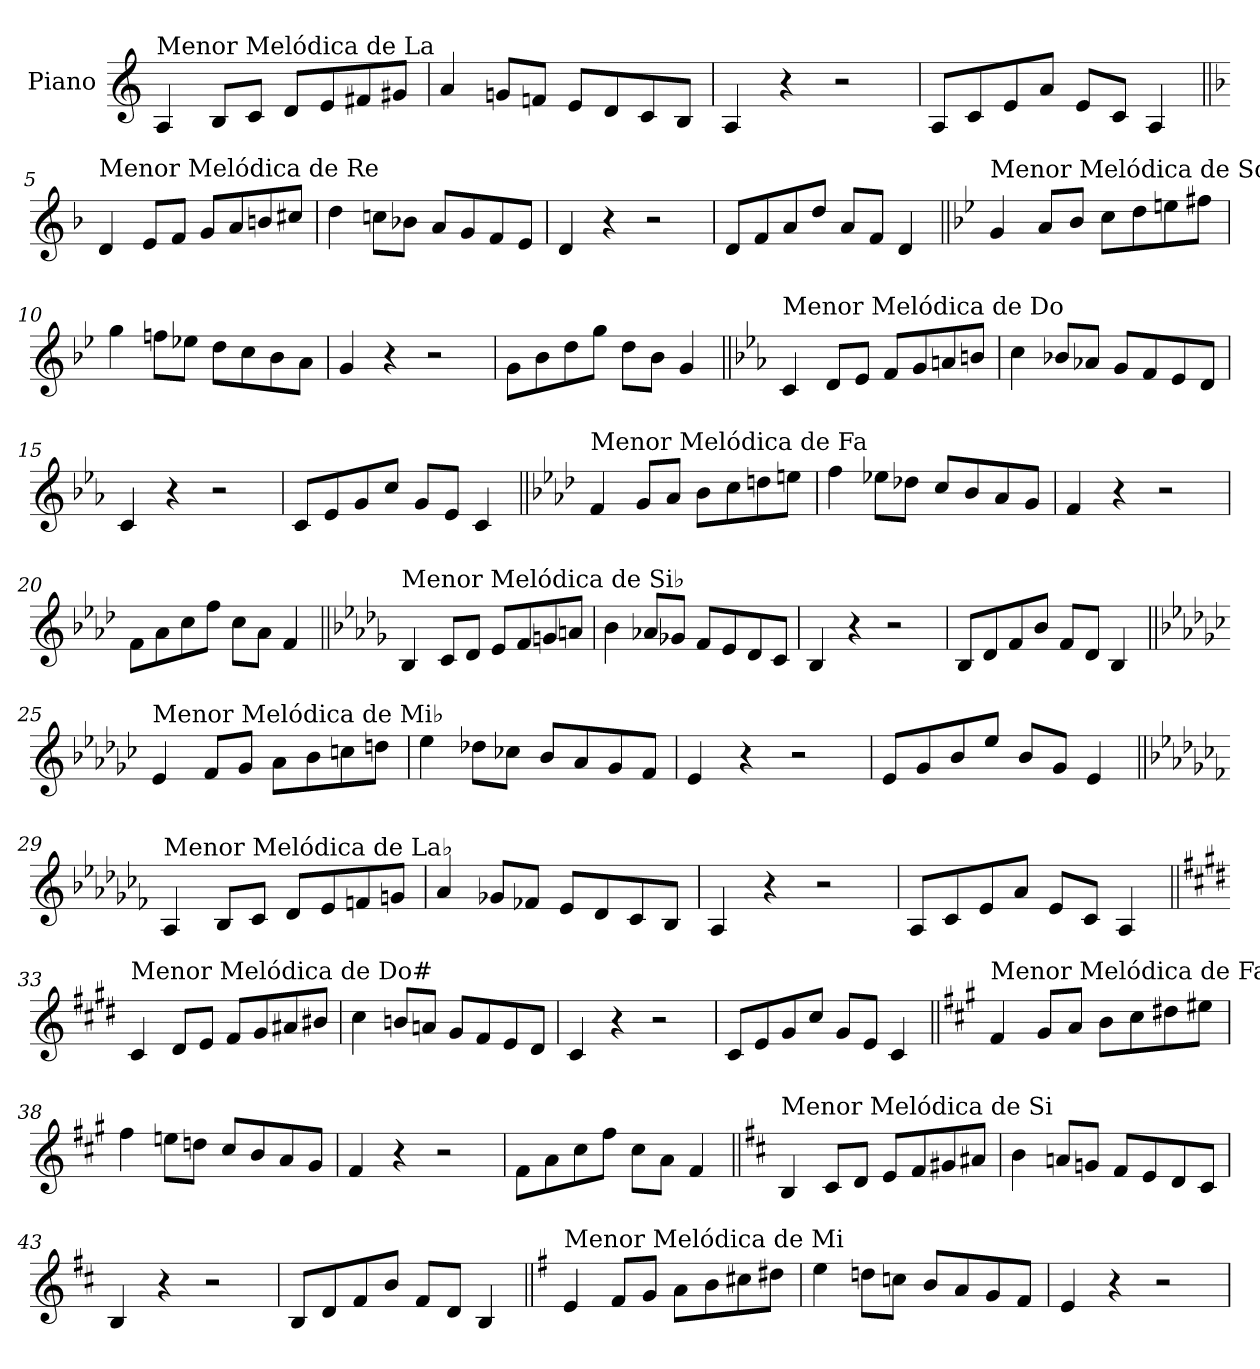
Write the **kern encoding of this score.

**kern
*part1
*staff1
*I"Piano
*I'Pno.
*clefG2
*k[]
=1
!LO:TX:a:t=Menor Melódica de La
4A/
8B/L
8c/J
8d/L
8e/
8f#X/
8g#X/J
=2
4a/
8gn/L
8fn/J
8e/L
8d/
8c/
8B/J
=3
4A/
4r
2r
=4
8A/L
8c/
8e/
8a/J
8e/L
8c/J
4A/
!!LO:LB:g=z
=5||
*k[b-]
!LO:TX:a:t=Menor Melódica de Re
4d/
8e/L
8f/J
8g/L
8a/
8bn/
8cc#X/J
=6
4dd\
8ccn\L
8b-X\J
8a/L
8g/
8f/
8e/J
=7
4d/
4r
2r
=8
8d/L
8f/
8a/
8dd/J
8a/L
8f/J
4d/
!!LO:LB:g=z
=9||
*k[b-e-]
!LO:TX:a:t=Menor Melódica de Sol
4g/
8a/L
8b-/J
8cc\L
8dd\
8een\
8ff#X\J
=10
4gg\
8ffn\L
8ee-X\J
8dd\L
8cc\
8b-\
8a\J
=11
4g/
4r
2r
=12
8g\L
8b-\
8dd\
8gg\J
8dd\L
8b-\J
4g/
!!LO:LB:g=z
=13||
*k[b-e-a-]
!LO:TX:a:t=Menor Melódica de Do
4c/
8d/L
8e-/J
8f/L
8g/
8an/
8bn/J
=14
4cc\
8b-X/L
8a-X/J
8g/L
8f/
8e-/
8d/J
=15
4c/
4r
2r
=16
8c/L
8e-/
8g/
8cc/J
8g/L
8e-/J
4c/
!!LO:LB:g=z
=17||
*k[b-e-a-d-]
!LO:TX:a:t=Menor Melódica de Fa
4f/
8g/L
8a-/J
8b-\L
8cc\
8ddn\
8een\J
=18
4ff\
8ee-X\L
8dd-X\J
8cc/L
8b-/
8a-/
8g/J
=19
4f/
4r
2r
=20
8f\L
8a-\
8cc\
8ff\J
8cc\L
8a-\J
4f/
!!LO:LB:g=z
=21||
*k[b-e-a-d-g-]
!LO:TX:a:t=Menor Melódica de Si♭
4B-/
8c/L
8d-/J
8e-/L
8f/
8gn/
8an/J
=22
4b-\
8a-X/L
8g-X/J
8f/L
8e-/
8d-/
8c/J
=23
4B-/
4r
2r
=24
8B-/L
8d-/
8f/
8b-/J
8f/L
8d-/J
4B-/
!!LO:LB:g=z
=25||
*k[b-e-a-d-g-c-]
!LO:TX:a:t=Menor Melódica de Mi♭
4e-/
8f/L
8g-/J
8a-\L
8b-\
8ccn\
8ddn\J
=26
4ee-\
8dd-X\L
8cc-X\J
8b-/L
8a-/
8g-/
8f/J
=27
4e-/
4r
2r
=28
8e-/L
8g-/
8b-/
8ee-/J
8b-/L
8g-/J
4e-/
!!LO:LB:g=z
=29||
*k[b-e-a-d-g-c-f-]
!LO:TX:a:t=Menor Melódica de La♭
4A-/
8B-/L
8c-/J
8d-/L
8e-/
8fn/
8gn/J
=30
4a-/
8g-X/L
8f-X/J
8e-/L
8d-/
8c-/
8B-/J
=31
4A-/
4r
2r
=32
8A-/L
8c-/
8e-/
8a-/J
8e-/L
8c-/J
4A-/
!!LO:LB:g=z
=33||
*k[f#c#g#d#]
!LO:TX:a:t=Menor Melódica de Do#
4c#/
8d#/L
8e/J
8f#/L
8g#/
8a#X/
8b#X/J
=34
4cc#\
8bn/L
8an/J
8g#/L
8f#/
8e/
8d#/J
=35
4c#/
4r
2r
=36
8c#/L
8e/
8g#/
8cc#/J
8g#/L
8e/J
4c#/
!!LO:LB:g=z
=37||
*k[f#c#g#]
!LO:TX:a:t=Menor Melódica de Fa#
4f#/
8g#/L
8a/J
8b\L
8cc#\
8dd#X\
8ee#X\J
=38
4ff#\
8een\L
8ddn\J
8cc#/L
8b/
8a/
8g#/J
=39
4f#/
4r
2r
=40
8f#\L
8a\
8cc#\
8ff#\J
8cc#\L
8a\J
4f#/
!!LO:LB:g=z
=41||
*k[f#c#]
!LO:TX:a:t=Menor Melódica de Si
4B/
8c#/L
8d/J
8e/L
8f#/
8g#X/
8a#X/J
=42
4b\
8an/L
8gn/J
8f#/L
8e/
8d/
8c#/J
=43
4B/
4r
2r
=44
8B/L
8d/
8f#/
8b/J
8f#/L
8d/J
4B/
!!LO:LB:g=z
=45||
*k[f#]
!LO:TX:a:t=Menor Melódica de Mi
4e/
8f#/L
8g/J
8a\L
8b\
8cc#X\
8dd#X\J
=46
4ee\
8ddn\L
8ccn\J
8b/L
8a/
8g/
8f#/J
=47
4e/
4r
2r
=
*-
